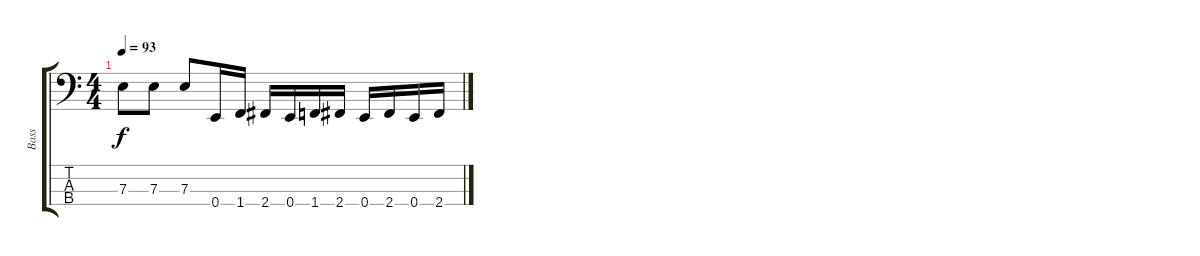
\track ("Bass" "Bass") {instrument acousticbass}
\staff {score tabs}
\tuning (G2 D2 A1 E1) {hide}
\ts (4 4)
\tempo 93
\clef f4
\ks c
7.3.8{dy f} 7.3.8 7.3.8 0.4.16 1.4.16 2.4.16 0.4.16 1.4.16 2.4.16 0.4.16 2.4.16 0.4.16 2.4.16
